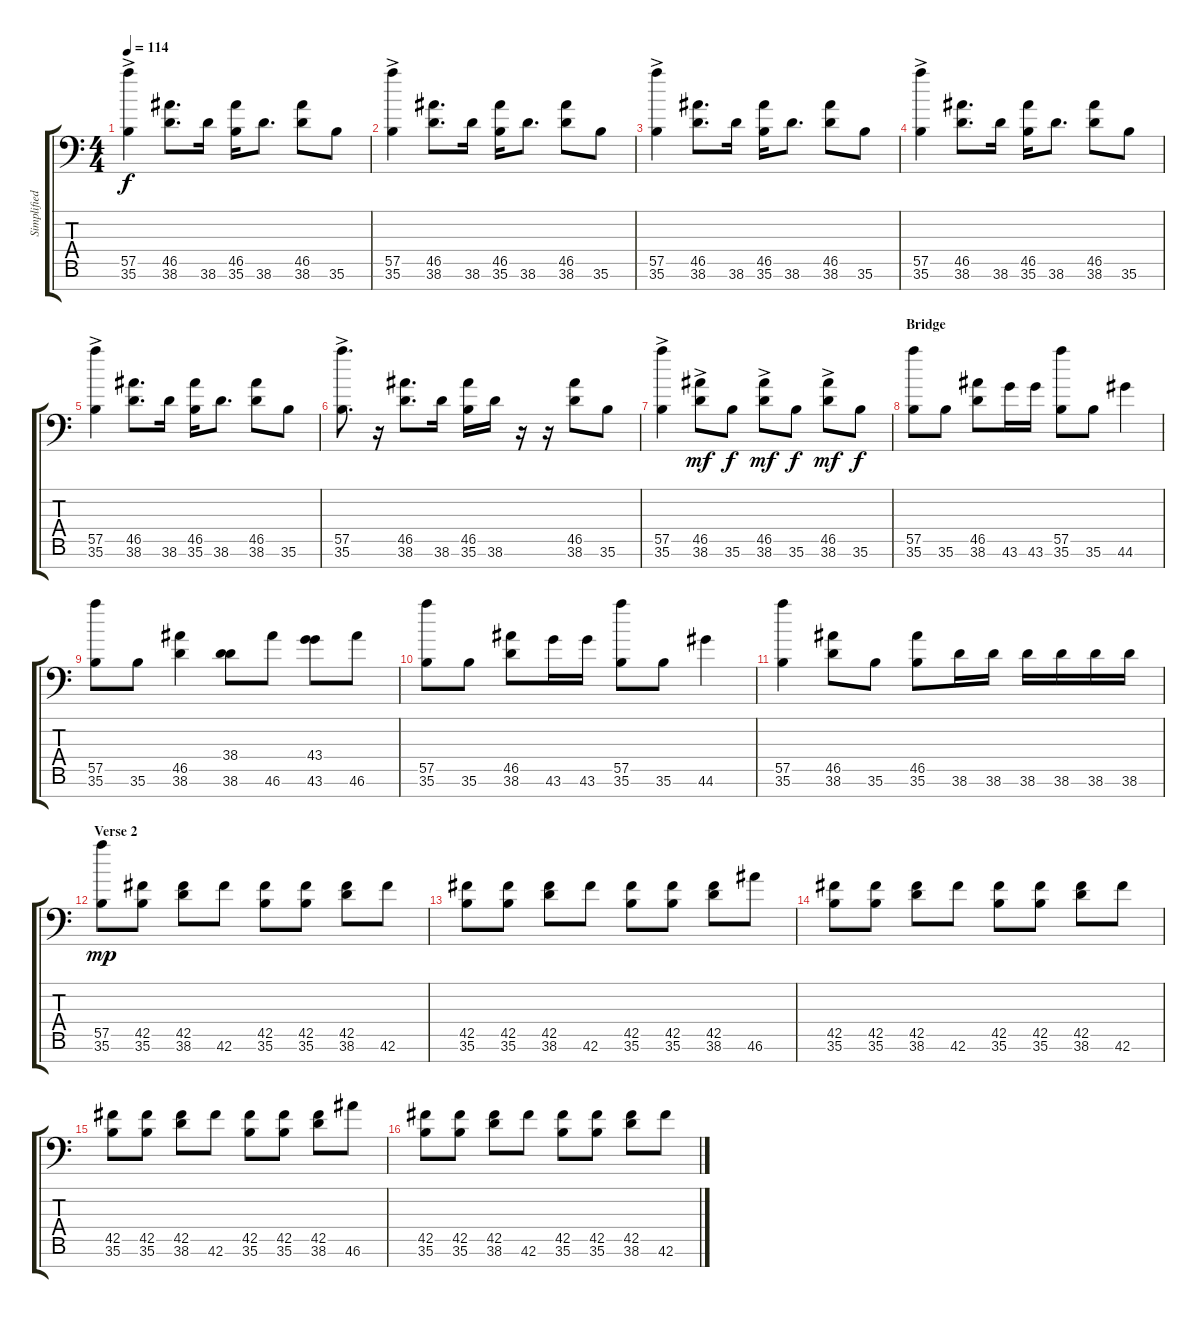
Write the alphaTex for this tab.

\track ("Simplified Drums" "Simplified") {instrument acousticgrandpiano}
\staff {score tabs}
\tuning (C-1 C-1 C-1 C-1 C-1 C-1 C-1) {hide}
\ts (4 4)
\tempo 114
\clef f4
\ks c
(57.5{ac} 35.6).4{dy f} (46.5 38.6).8{d} 38.6.16 (46.5 35.6).16 38.6.8{d} (46.5 38.6).8 35.6.8 |
(57.5{ac} 35.6).4 (46.5 38.6).8{d} 38.6.16 (46.5 35.6).16 38.6.8{d} (46.5 38.6).8 35.6.8 |
(57.5{ac} 35.6).4 (46.5 38.6).8{d} 38.6.16 (46.5 35.6).16 38.6.8{d} (46.5 38.6).8 35.6.8 |
(57.5{ac} 35.6).4 (46.5 38.6).8{d} 38.6.16 (46.5 35.6).16 38.6.8{d} (46.5 38.6).8 35.6.8 |
(57.5{ac} 35.6).4 (46.5 38.6).8{d} 38.6.16 (46.5 35.6).16 38.6.8{d} (46.5 38.6).8 35.6.8 |
(57.5{ac} 35.6).8{d} r.16 (46.5 38.6).8{d} 38.6.16 (46.5 35.6).16 38.6.16 r.16 r.16 (46.5 38.6).8 35.6.8 |
(57.5{ac} 35.6).4 (46.5 38.6{ac}).8{dy mf} 35.6.8{dy f} (46.5 38.6{ac}).8{dy mf} 35.6.8{dy f} (46.5 38.6{ac}).8{dy mf} 35.6.8{dy f} |
\section ("" "Bridge")
(57.5 35.6).8 35.6.8 (46.5 38.6).8 43.6.16 43.6.16 (57.5 35.6).8 35.6.8 44.6.4 |
(57.5 35.6).8 35.6.8 (46.5 38.6).4 (38.4 38.6).8 46.6.8 (43.4 43.6).8 46.6.8 |
(57.5 35.6).8 35.6.8 (46.5 38.6).8 43.6.16 43.6.16 (57.5 35.6).8 35.6.8 44.6.4 |
(57.5 35.6).4 (46.5 38.6).8 35.6.8 (46.5 35.6).8 38.6.16 38.6.16 38.6.16 38.6.16 38.6.16 38.6.16 |
\section ("" "Verse 2")
(57.5 35.6).8{dy mp} (42.5 35.6).8 (42.5 38.6).8 42.6.8 (42.5 35.6).8 (42.5 35.6).8 (42.5 38.6).8 42.6.8 |
(42.5 35.6).8 (42.5 35.6).8 (42.5 38.6).8 42.6.8 (42.5 35.6).8 (42.5 35.6).8 (42.5 38.6).8 46.6.8 |
(42.5 35.6).8 (42.5 35.6).8 (42.5 38.6).8 42.6.8 (42.5 35.6).8 (42.5 35.6).8 (42.5 38.6).8 42.6.8 |
(42.5 35.6).8 (42.5 35.6).8 (42.5 38.6).8 42.6.8 (42.5 35.6).8 (42.5 35.6).8 (42.5 38.6).8 46.6.8 |
(42.5 35.6).8 (42.5 35.6).8 (42.5 38.6).8 42.6.8 (42.5 35.6).8 (42.5 35.6).8 (42.5 38.6).8 42.6.8
